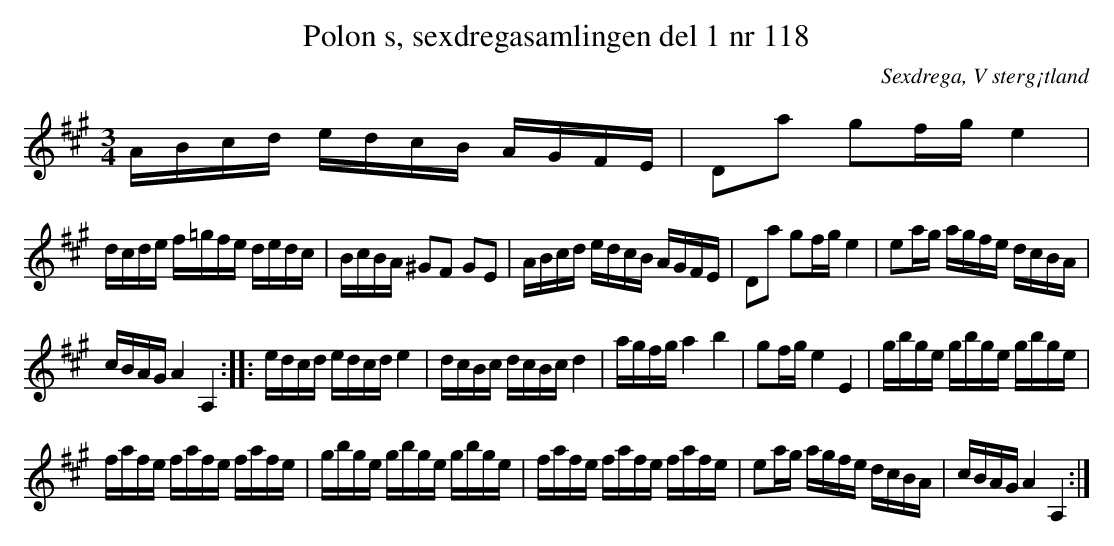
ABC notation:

X:1
T: Polon s, sexdregasamlingen del 1 nr 118
O: Sexdrega, V sterg¡tland
M: 3/4
L: 1/16
K: A
ABcd edcB AGFE | D2a2 g2fg e4 |
dcde f=gfe dedc | BcBA ^G2F2 G2E2 |$ ABcd edcB AGFE | D2a2 g2fg e4 | e2ag agfe dcBA |
cBAG A4 A,4 :: edcd edcd e4 | dcBc dcBc d4 | agfg a4 b4 | g2fg e4 E4 | gbge gbge gbge |
fafe fafe fafe | gbge gbge gbge | fafe fafe fafe | e2ag agfe dcBA | cBAG A4 A,4 :|
